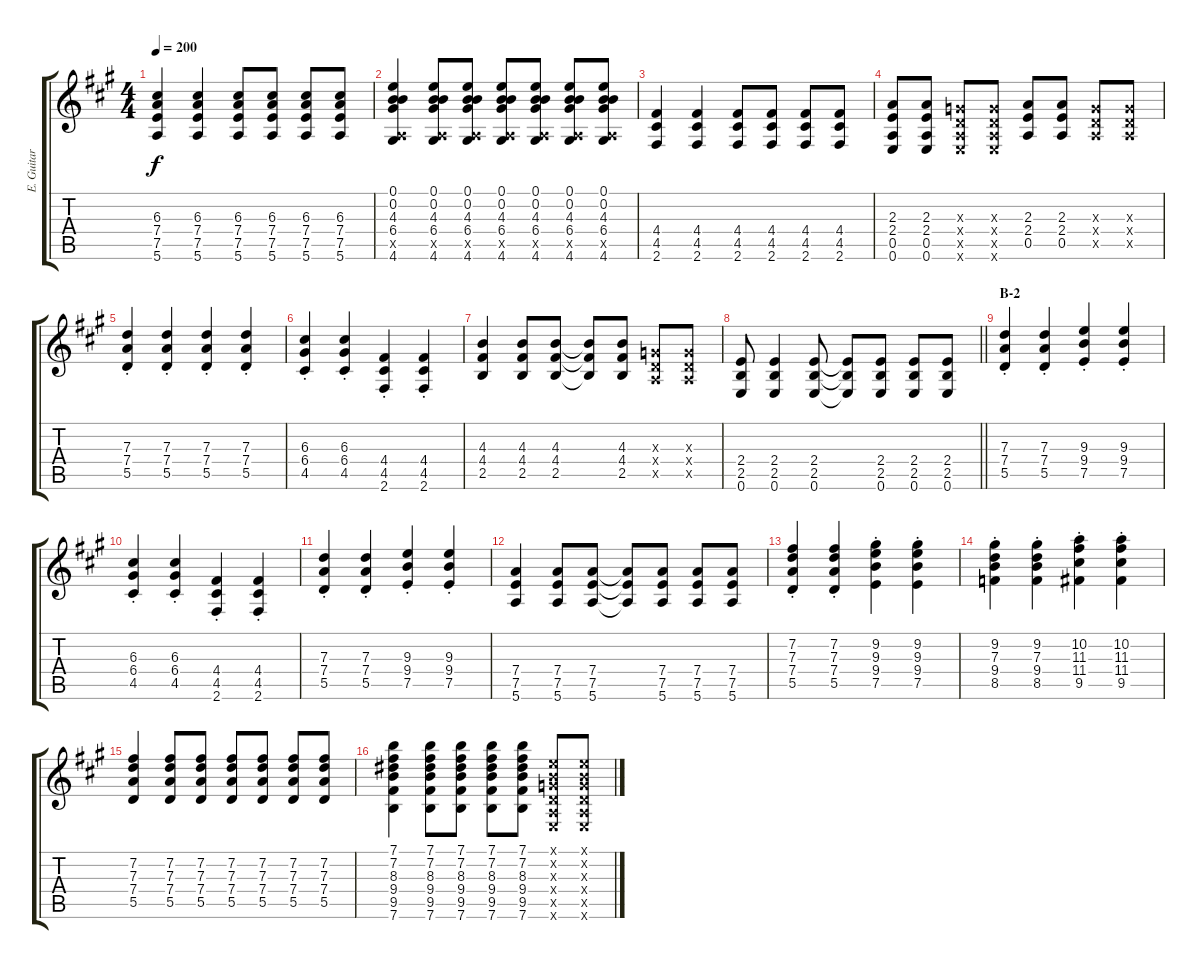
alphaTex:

\track ("E. Guitar II" "E. Guitar ") {instrument overdrivenguitar}
\staff {score tabs}
\tuning (E4 B3 G3 D3 A2 E2) {hide}
\ts (4 4)
\tempo 200
\clef g2
\ks a
(6.3 7.4 7.5 5.6).4{dy f} (6.3 7.4 7.5 5.6).4 (6.3 7.4 7.5 5.6).8 (6.3 7.4 7.5 5.6).8 (6.3 7.4 7.5 5.6).8 (6.3 7.4 7.5 5.6).8 |
(0.1 0.2 4.3 6.4 0.5{x} 4.6).4 (0.1 0.2 4.3 6.4 0.5{x} 4.6).8 (0.1 0.2 4.3 6.4 0.5{x} 4.6).8 (0.1 0.2 4.3 6.4 0.5{x} 4.6).8 (0.1 0.2 4.3 6.4 0.5{x} 4.6).8 (0.1 0.2 4.3 6.4 0.5{x} 4.6).8 (0.1 0.2 4.3 6.4 0.5{x} 4.6).8 |
(4.4 4.5 2.6).4 (4.4 4.5 2.6).4 (4.4 4.5 2.6).8 (4.4 4.5 2.6).8 (4.4 4.5 2.6).8 (4.4 4.5 2.6).8 |
(2.3 2.4 0.5 0.6).8 (2.3 2.4 0.5 0.6).8 (0.3{x} 0.4{x} 0.5{x} 0.6{x}).8 (0.3{x} 0.4{x} 0.5{x} 0.6{x}).8 (2.3 2.4 0.5).8 (2.3 2.4 0.5).8 (0.3{x} 0.4{x} 0.5{x}).8 (0.3{x} 0.4{x} 0.5{x}).8 |
(7.3{st} 7.4{st} 5.5{st}).4 (7.3{st} 7.4{st} 5.5{st}).4 (7.3{st} 7.4{st} 5.5{st}).4 (7.3{st} 7.4{st} 5.5{st}).4 |
(6.3{st} 6.4{st} 4.5{st}).4 (6.3{st} 6.4{st} 4.5{st}).4 (4.4{st} 4.5{st} 2.6{st}).4 (4.4{st} 4.5{st} 2.6{st}).4 |
(4.3 4.4 2.5).4 (4.3 4.4 2.5).8 (4.3 4.4 2.5).8 (4.3{t} 4.4{t} 2.5{t}).8 (4.3 4.4 2.5).8 (0.3{x} 0.4{x} 0.5{x}).8 (0.3{x} 0.4{x} 0.5{x}).8 |
\barLineRight lightlight
(2.4 2.5 0.6).8 (2.4 2.5 0.6).4 (2.4 2.5 0.6).8 (2.4{t} 2.5{t} 0.6{t}).8 (2.4 2.5 0.6).8 (2.4 2.5 0.6).8 (2.4 2.5 0.6).8 |
\section ("" "B-2")
(7.3{st} 7.4{st} 5.5{st}).4 (7.3{st} 7.4{st} 5.5{st}).4 (9.3{st} 9.4{st} 7.5{st}).4 (9.3{st} 9.4{st} 7.5{st}).4 |
(6.3{st} 6.4{st} 4.5{st}).4 (6.3{st} 6.4{st} 4.5{st}).4 (4.4{st} 4.5{st} 2.6{st}).4 (4.4{st} 4.5{st} 2.6{st}).4 |
(7.3{st} 7.4{st} 5.5{st}).4 (7.3{st} 7.4{st} 5.5{st}).4 (9.3{st} 9.4{st} 7.5{st}).4 (9.3{st} 9.4{st} 7.5{st}).4 |
(7.4 7.5 5.6).4 (7.4 7.5 5.6).8 (7.4 7.5 5.6).8 (7.4{t} 7.5{t} 5.6{t}).8 (7.4 7.5 5.6).8 (7.4 7.5 5.6).8 (7.4 7.5 5.6).8 |
(7.2{st} 7.3{st} 7.4{st} 5.5{st}).4 (7.2{st} 7.3{st} 7.4{st} 5.5{st}).4 (9.2{st} 9.3{st} 9.4{st} 7.5{st}).4 (9.2{st} 9.3{st} 9.4{st} 7.5{st}).4 |
(9.2{st} 7.3{st} 9.4{st} 8.5{st}).4 (9.2{st} 7.3{st} 9.4{st} 8.5{st}).4 (10.2{st} 11.3{st} 11.4{st} 9.5{st}).4 (10.2{st} 11.3{st} 11.4{st} 9.5{st}).4 |
(7.2 7.3 7.4 5.5).4 (7.2 7.3 7.4 5.5).8 (7.2 7.3 7.4 5.5).8 (7.2 7.3 7.4 5.5).8 (7.2 7.3 7.4 5.5).8 (7.2 7.3 7.4 5.5).8 (7.2 7.3 7.4 5.5).8 |
(7.1 7.2 8.3 9.4 9.5 7.6).4 (7.1 7.2 8.3 9.4 9.5 7.6).8 (7.1 7.2 8.3 9.4 9.5 7.6).8 (7.1 7.2 8.3 9.4 9.5 7.6).8 (7.1 7.2 8.3 9.4 9.5 7.6).8 (0.1{x} 0.2{x} 0.3{x} 0.4{x} 0.5{x} 0.6{x}).8 (0.1{x} 0.2{x} 0.3{x} 0.4{x} 0.5{x} 0.6{x}).8
